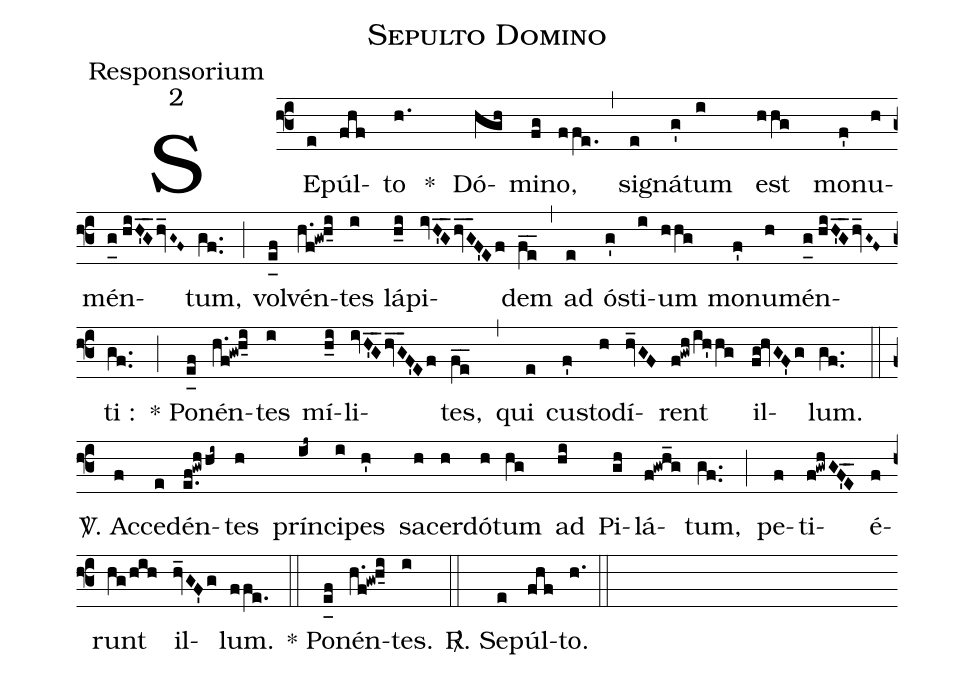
name:Sepulto Domino;
office-part:Responsorium;
mode:2;
%%
(f3) SE(e)púl(fhf)to(h.) *() Dó(hgh)mi(fg)no,(ffe.) (,) si(e)gná(g')tum(i) est(hhg) mo(f')nu(h)mén(g_0[uh:l]//hiH'_G_2hv_G~F~)tum,(gf..) (;) vol(e_[uh:l]f)vén(h.f!gw!h_5i)tes(i) lá(h_i)pi(ivH'_G_2hv_G_3F'Ef)dem(fe__) (,) ad(e) ó(g')sti(i)um(hhg) mo(f')nu(h)mén(g_0[uh:l]//hiH'_G_2hv_G~F~)ti :(gf..) (;) * Po(e_[uh:l]f)nén(h.f!gw!h_5i)tes(i) mí(h_i)li(ivH'_G_2hv_G_3F'Ef)tes,(fe__) (,) qui(e) cu(f')sto(h)dí(hv_GF)rent(f!gwh/ih'hg) il(fg!hvGF'g)lum.(gf..) (::)
<sp>V/</sp>. Ac(f)ce(e)dén(e.f!gwhhi~)tes(h) prín(ij~)ci(i)pes(h') sa(h)cer(h)dó(h)tum(hg) ad(hi) Pi(gh)lá(f!gwh_g)tum,(gf..) (;) pe(f)ti(f!gwhGF'_5E_)é(f)runt(hg/hih) il(hv_GF'g)lum.(ffe.) (::) * Po(e_[uh:l]f)nén(h.f!gw!h_5i)tes.(i) (::) <sp>R/</sp>. Se(e)púl(fhf)to.(h.) (::)
